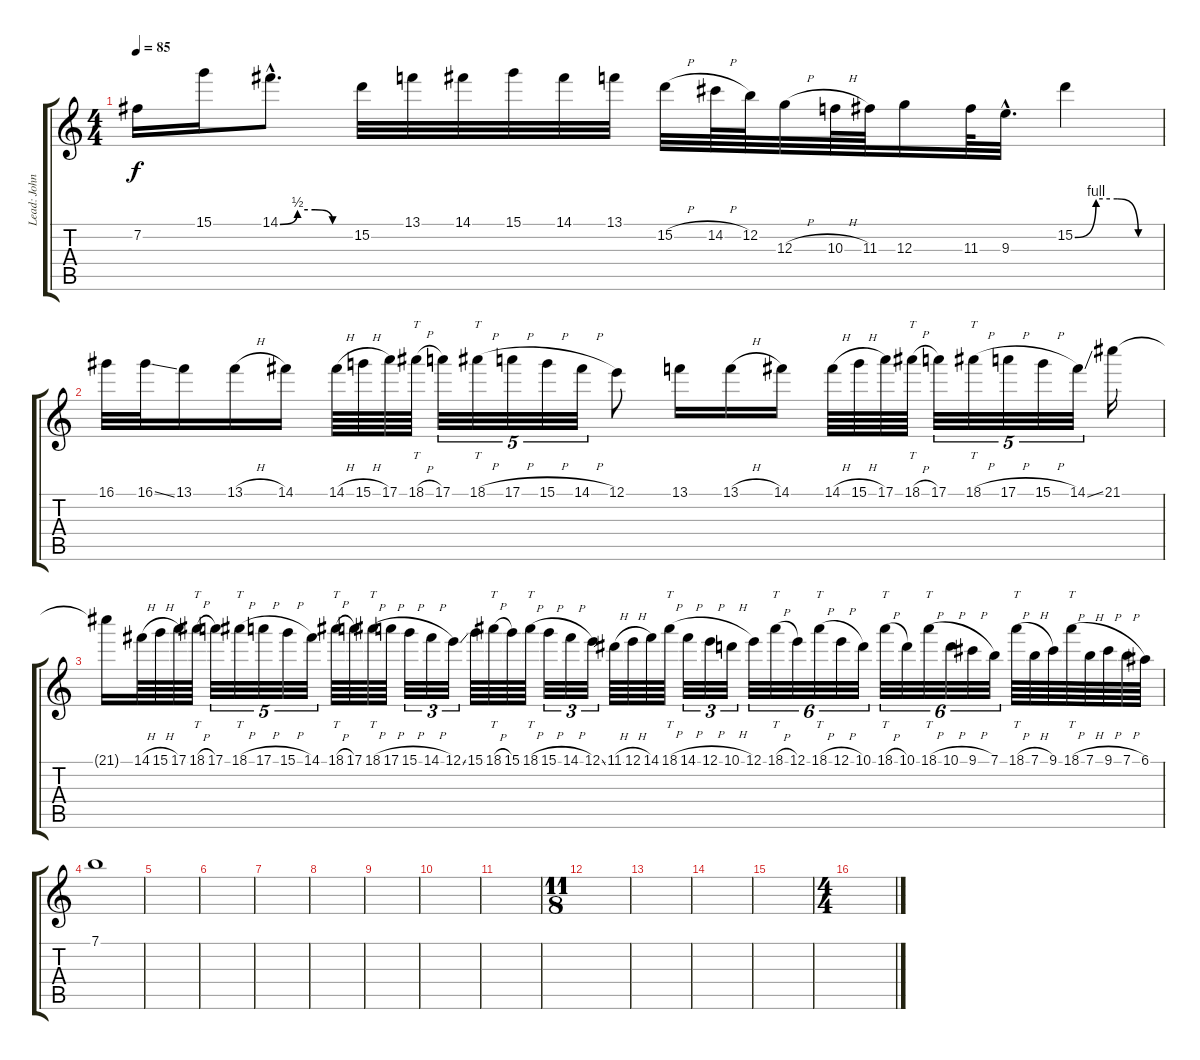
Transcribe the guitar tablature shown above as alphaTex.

\track ("Lead: John Petrucci" "Lead: John") {instrument distortionguitar}
\staff {score tabs}
\tuning (E4 B3 G3 D3 A2 E2) {hide}
\ts (4 4)
\tempo 85
\clef g2
\ks c
7.2{t}.16{dy f} 15.1.16 14.1{be (custom 0 0 15 2 30 2 45 0 60 0) hac}.8{d} 15.2.32 13.1.32 14.1.32 15.1.32 14.1.32 13.1.32 15.2{h}.32 14.2{h}.64 12.2.64 12.3{h}.32 10.3{h}.64 11.3.64 12.3.16 11.3.64 9.3{hac}.32{d} 15.2{be (custom 0 0 15 4 30 4 45 0 60 0)}.4 |
16.1.32 16.1{ss}.32 13.1.16 13.1{h}.16 14.1.16 14.1{h}.64 15.1{h}.64 17.1.64 18.1{h}.64{tt} 17.1.32{tu (5 4)} 18.1{h}.32{tt tu (5 4)} 17.1{h}.32{tu (5 4)} 15.1{h}.32{tu (5 4)} 14.1{h}.32{tu (5 4)} 12.1.8 13.1.16 13.1{h}.16 14.1.16 14.1{h}.64 15.1{h}.64 17.1.64 18.1{h}.64{tt} 17.1.32{tu (5 4)} 18.1{h}.32{tt tu (5 4)} 17.1{h}.32{tu (5 4)} 15.1{h}.32{tu (5 4)} 14.1{ss}.32{tu (5 4)} 21.1.16 |
21.1{t}.16 14.1{h}.64 15.1{h}.64 17.1.64 18.1{h}.64{tt} 17.1.32{tu (5 4)} 18.1{h}.32{tt tu (5 4)} 17.1{h}.32{tu (5 4)} 15.1{h}.32{tu (5 4)} 14.1.32{tu (5 4)} 18.1{h}.64{tt} 17.1.64 18.1{h}.64{tt} 17.1{h}.64 15.1{h}.32{tu (3 2)} 14.1{h}.32{tu (3 2)} 12.1{ss}.32{tu (3 2)} 15.1.64 18.1{h}.64{tt} 15.1.64 18.1{h}.64{tt} 15.1{h}.32{tu (3 2)} 14.1{h}.32{tu (3 2)} 12.1{ss}.32{tu (3 2)} 11.1{h}.64 12.1{h}.64 14.1.64 18.1{h}.64{tt} 14.1{h}.32{tu (3 2)} 12.1{h}.32{tu (3 2)} 10.1{h}.32{tu (3 2)} 12.1.32{tu (6 4)} 18.1{h}.32{tt tu (6 4)} 12.1.32{tu (6 4)} 18.1{h}.32{tt tu (6 4)} 12.1{h}.32{tu (6 4)} 10.1.32{tu (6 4)} 18.1{h}.32{tt tu (6 4)} 10.1.32{tu (6 4)} 18.1{h}.32{tt tu (6 4)} 10.1{h}.32{tu (6 4)} 9.1{h}.32{tu (6 4)} 7.1.32{tu (6 4)} 18.1{h}.64{tt} 7.1{h}.64 9.1.64 18.1{h}.64{tt} 7.1{h}.64 9.1{h}.64 7.1{h}.64 6.1.64 |
7.1.1{volume 0} |
|
|
|
|
|
|
|
\ts (11 8)
|
|
|
|
\ts (4 4)
